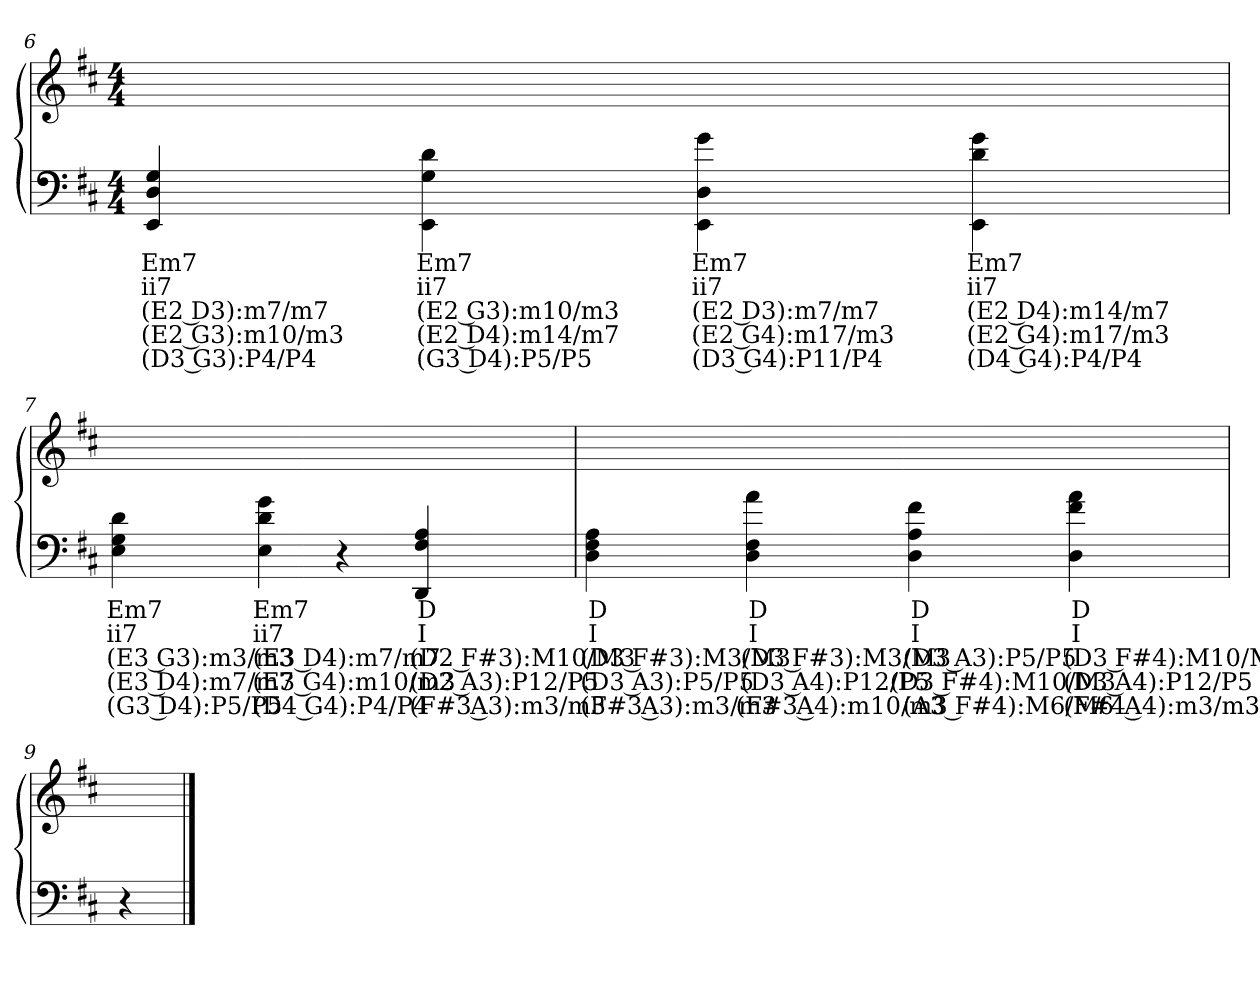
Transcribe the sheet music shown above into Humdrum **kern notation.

**kern	**text	**text	**text	**text	**text	**kern
*part2	*part2	*part2	*part2	*part2	*part2	*part1
*staff2	*staff2	*staff2	*staff2	*staff2	*staff2	*staff1
*clefF4	*	*	*	*	*	*clefG2
*k[f#c#]	*	*	*	*	*	*k[f#c#]
*D:	*	*	*	*	*	*D:
*M4/4	*	*	*	*	*	*M4/4
=6	=6	=6	=6	=6	=6	=6
4EE 4D 4G	Em7	ii7	(E2 D3):m7/m7	(E2 G3):m10/m3	(D3 G3):P4/P4	1ryy
4EE 4G 4d	Em7	ii7	(E2 G3):m10/m3	(E2 D4):m14/m7	(G3 D4):P5/P5	.
4EE 4D 4g	Em7	ii7	(E2 D3):m7/m7	(E2 G4):m17/m3	(D3 G4):P11/P4	.
4EE 4d 4g	Em7	ii7	(E2 D4):m14/m7	(E2 G4):m17/m3	(D4 G4):P4/P4	.
=7	=7	=7	=7	=7	=7	=7
4E 4G 4d	Em7	ii7	(E3 G3):m3/m3	(E3 D4):m7/m7	(G3 D4):P5/P5	1ryy
4E 4d 4g	Em7	ii7	(E3 D4):m7/m7	(E3 G4):m10/m3	(D4 G4):P4/P4	.
4r	.	.	.	.	.	.
4DD 4F# 4A	D	I	(D2 F#3):M10/M3	(D2 A3):P12/P5	(F#3 A3):m3/m3	.
=8	=8	=8	=8	=8	=8	=8
4D 4F# 4A	D	I	(D3 F#3):M3/M3	(D3 A3):P5/P5	(F#3 A3):m3/m3	1ryy
4D 4F# 4a	D	I	(D3 F#3):M3/M3	(D3 A4):P12/P5	(F#3 A4):m10/m3	.
4D 4A 4f#	D	I	(D3 A3):P5/P5	(D3 F#4):M10/M3	(A3 F#4):M6/M6	.
4D 4f# 4a	D	I	(D3 F#4):M10/M3	(D3 A4):P12/P5	(F#4 A4):m3/m3	.
=9	=9	=9	=9	=9	=9	=9
4r	.	.	.	.	.	4ryy
==	==	==	==	==	==	==
*-	*-	*-	*-	*-	*-	*-
